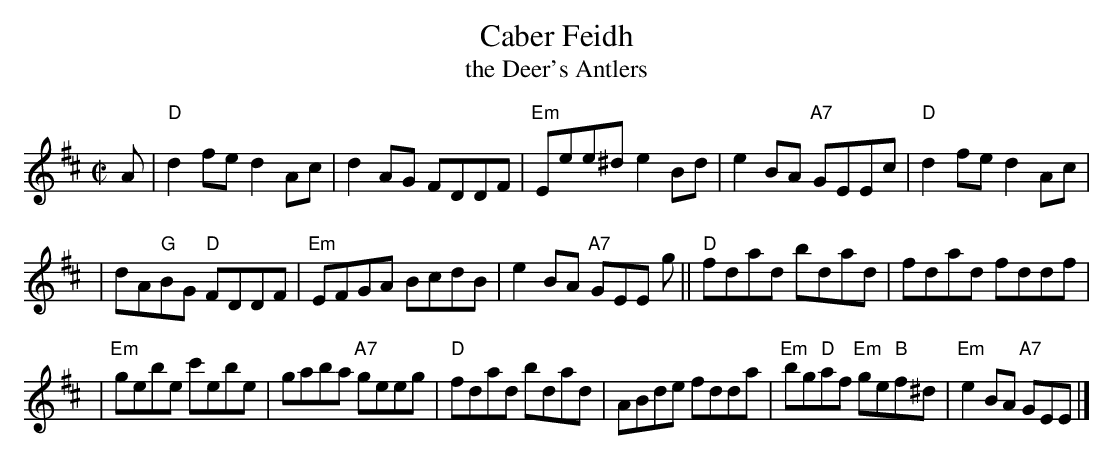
X:1
T: Caber Feidh
T: the Deer's Antlers
M: C|
L: 1/8
K: D
A \
| "D"d2fe d2Ac | d2AG FDDF | "Em"Eee^d e2Bd | e2BA "A7"GEEc | "D"d2fe d2Ac |
| dA"G"BG "D"FDDF | "Em"EFGA BcdB | e2BA "A7"GEE g || "D"fdad bdad | fdad fddf |
| "Em"gebe c'ebe | gaba "A7"geeg | "D"fdad bdad | ABde fdda | "Em"bg"D"af "Em"ge"B"f^d | "Em"e2BA "A7"GEE |]
